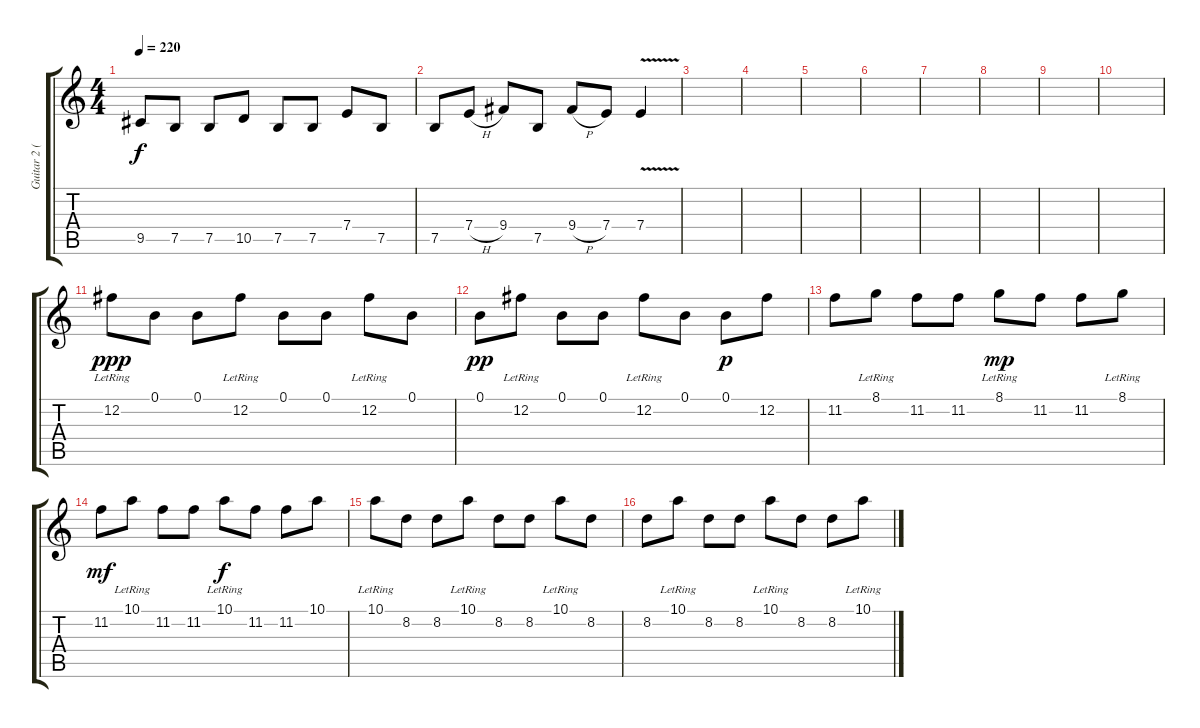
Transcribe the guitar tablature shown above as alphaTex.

\track ("Guitar 2 (Peter Goemaere)" "Guitar 2 (") {instrument distortionguitar}
\staff {score tabs}
\tuning (B3 Gb3 D3 A2 E2 B1) {hide}
\ts (4 4)
\tempo 220
\clef g2
\ks c
9.5.8{dy f} 7.5.8 7.5.8 10.5.8 7.5.8 7.5.8 7.4.8 7.5.8 |
7.5.8 7.4{h}.8 9.4.8 7.5.8 9.4{h}.8 7.4.8 7.4{v}.4 |
|
|
|
|
|
|
|
|
12.2{lr}.8{dy ppp} 0.1.8 0.1.8 12.2{lr}.8 0.1.8 0.1.8 12.2{lr}.8 0.1.8 |
0.1.8{dy pp} 12.2{lr}.8 0.1.8 0.1.8 12.2{lr}.8 0.1.8 0.1.8{dy p} 12.2.8 |
11.2.8 8.1{lr}.8 11.2.8 11.2.8 8.1{lr}.8{dy mp} 11.2.8 11.2.8 8.1{lr}.8 |
11.2.8{dy mf} 10.1{lr}.8 11.2.8 11.2.8 10.1{lr}.8{dy f} 11.2.8 11.2.8 10.1.8 |
10.1{lr}.8 8.2.8 8.2.8 10.1{lr}.8 8.2.8 8.2.8 10.1{lr}.8 8.2.8 |
8.2.8 10.1{lr}.8 8.2.8 8.2.8 10.1{lr}.8 8.2.8 8.2.8 10.1{lr}.8
